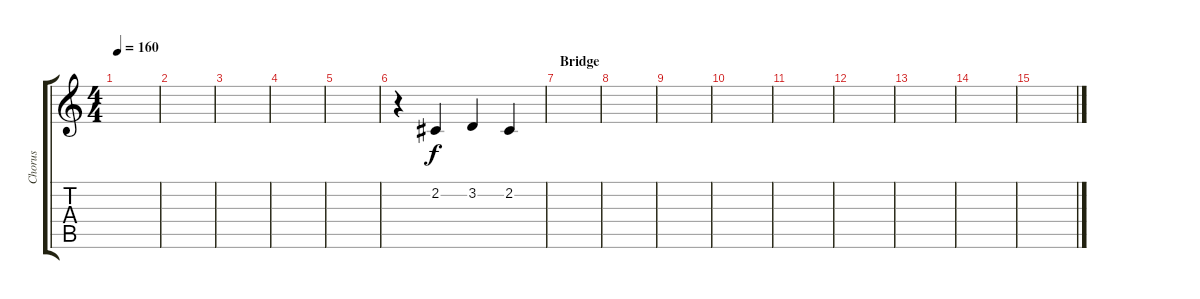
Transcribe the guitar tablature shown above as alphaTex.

\track ("Chorus" "Chorus") {instrument clarinet}
\staff {score tabs}
\tuning (E4 B3 G3 D3 A2 E2) {hide}
\ts (4 4)
\tempo 160
\clef g2
\ks c
|
|
|
|
|
r.4 2.2.4 3.2.4 2.2.4 |
\section ("" "Bridge")
|
|
|
|
|
|
|
|
\section ("" "")
